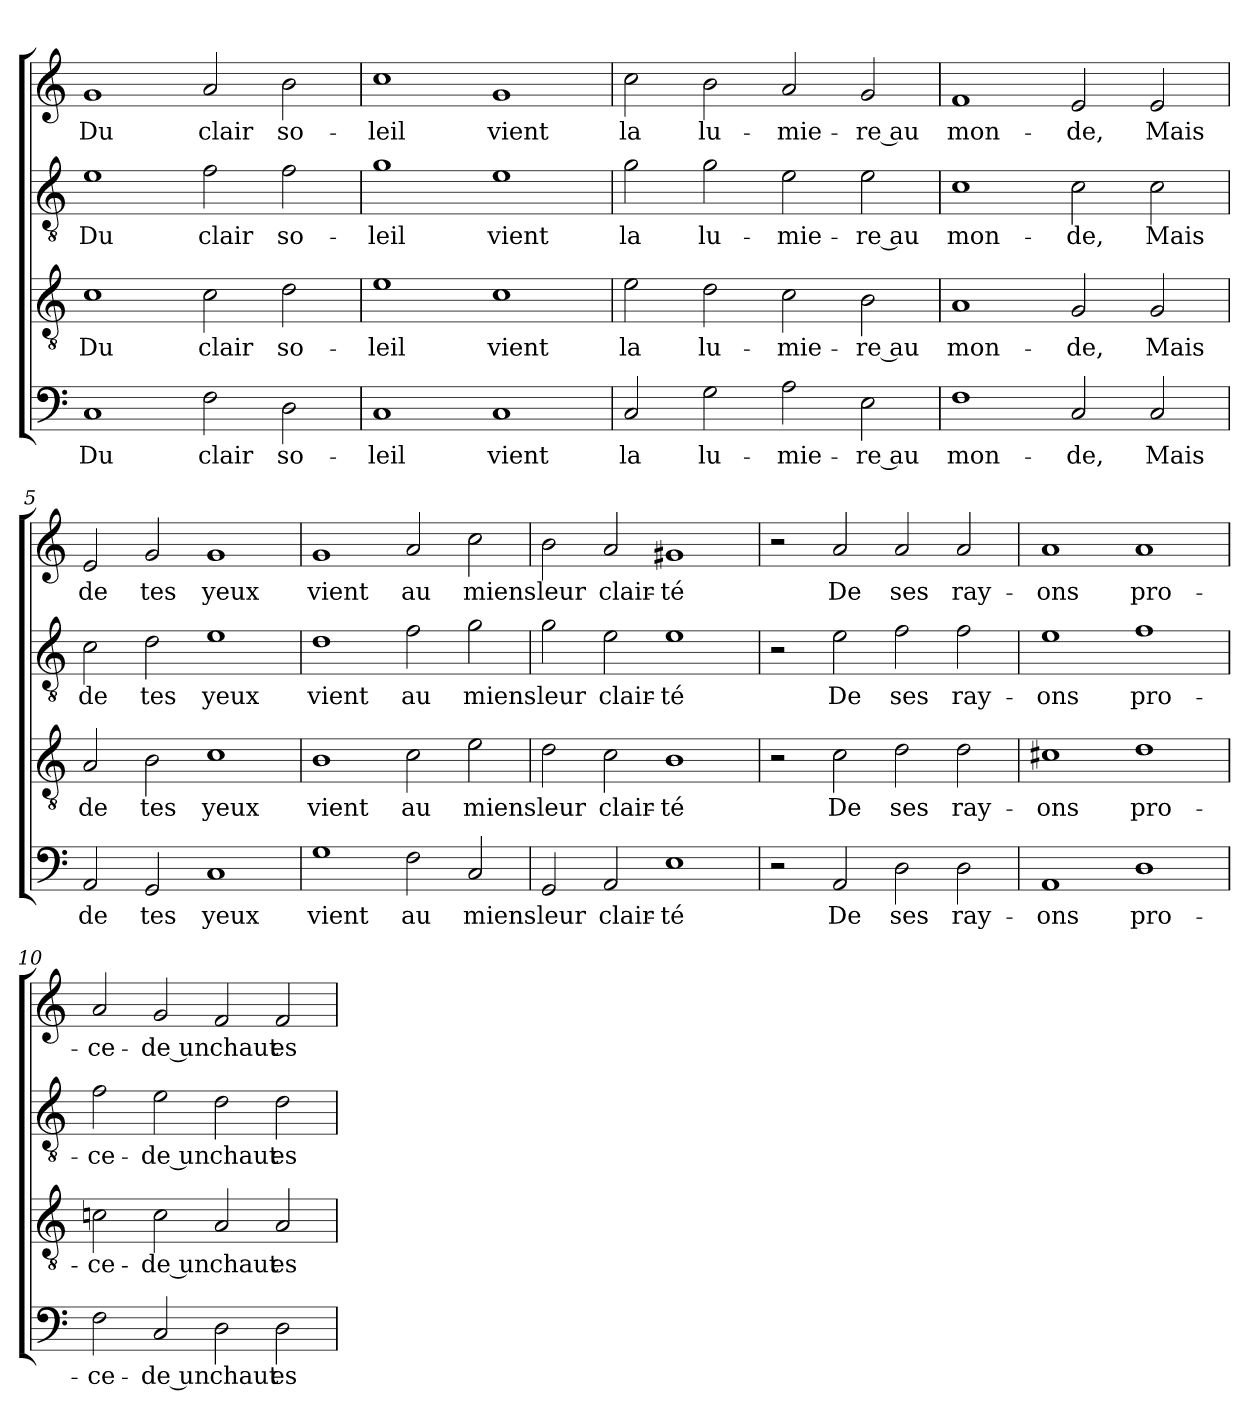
**kern	**text	**kern	**text	**kern	**text	**kern	**text
*part4	*part4	*part3	*part3	*part2	*part2	*part1	*part1
*staff4	*staff4	*staff3	*staff3	*staff2	*staff2	*staff1	*staff1
*clefF4	*	*clefGv2	*	*clefGv2	*	*clefG2	*
*k[]	*	*k[]	*	*k[]	*	*k[]	*
=1	=1	=1	=1	=1	=1	=1	=1
1C	Du	1c	Du	1e	Du	1g	Du
2F	clair	2c	clair	2f	clair	2a	clair
2D	so-	2d	so-	2f	so-	2b	so-
=2	=2	=2	=2	=2	=2	=2	=2
1C	-leil	1e	-leil	1g	-leil	1cc	-leil
1C	vient	1c	vient	1e	vient	1g	vient
=3	=3	=3	=3	=3	=3	=3	=3
2C	la	2e	la	2g	la	2cc	la
2G	lu-	2d	lu-	2g	lu-	2b	lu-
2A	-mie-	2c	-mie-	2e	-mie-	2a	-mie-
2E	-re au	2B	-re au	2e	-re au	2g	-re au
=4	=4	=4	=4	=4	=4	=4	=4
1F	mon-	1A	mon-	1c	mon-	1f	mon-
2C	-de,	2G	-de,	2c	-de,	2e	-de,
2C	Mais	2G	Mais	2c	Mais	2e	Mais
=5	=5	=5	=5	=5	=5	=5	=5
2AA	de	2A	de	2c	de	2e	de
2GG	tes	2B	tes	2d	tes	2g	tes
1C	yeux	1c	yeux	1e	yeux	1g	yeux
!!LO:LB:g=z
=6	=6	=6	=6	=6	=6	=6	=6
1G	vient	1B	vient	1d	vient	1g	vient
2F	au	2c	au	2f	au	2a	au
2C	miens	2e	miens	2g	miens	2cc	miens
=7	=7	=7	=7	=7	=7	=7	=7
2GG	leur	2d	leur	2g	leur	2b	leur
2AA	clair-	2c	clair-	2e	clair-	2a	clair-
1E	-té	1B	-té	1e	-té	1g#X	-té
=8	=8	=8	=8	=8	=8	=8	=8
2r	.	2r	.	2r	.	2r	.
2AA	De	2c	De	2e	De	2a	De
2D	ses	2d	ses	2f	ses	2a	ses
2D	ray-	2d	ray-	2f	ray-	2a	ray-
=9	=9	=9	=9	=9	=9	=9	=9
1AA	-ons	1c#X	-ons	1e	-ons	1a	-ons
1D	pro-	1d	pro-	1f	pro-	1a	pro-
=10	=10	=10	=10	=10	=10	=10	=10
2F	-ce-	2cn	-ce-	2f	-ce-	2a	-ce-
2C	-de un	2c	-de un	2e	-de un	2g	-de un
2D	chaut	2A	chaut	2d	chaut	2f	chaut
2D	es-	2A	es-	2d	es-	2f	es-
=	=	=	=	=	=	=	=
*-	*-	*-	*-	*-	*-	*-	*-
